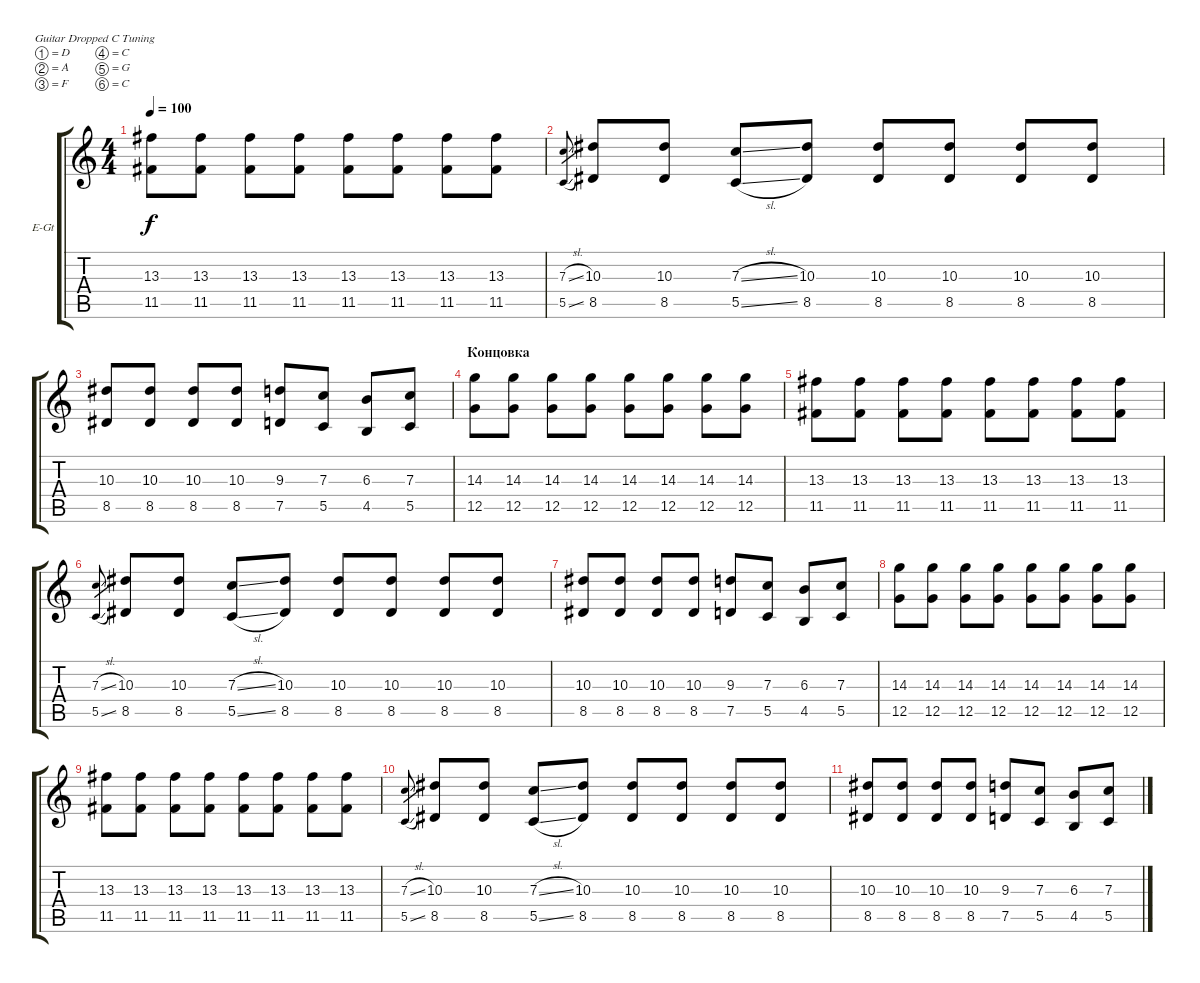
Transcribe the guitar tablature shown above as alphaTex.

\bracketExtendMode groupsimilarinstruments
\firstSystemTrackNameOrientation horizontal
\otherSystemsTrackNameOrientation horizontal
\track ("Mich Mars Lead" "E-Gt") {instrument distortionguitar}
\staff {score tabs}
\tuning (D4 A3 F3 C3 G2 C2)
\ts (4 4)
\tempo 100
\clef g2
\ks c
(11.5 13.3).8{dy f} (11.5 13.3).8 (11.5 13.3).8 (11.5 13.3).8 (11.5 13.3).8 (11.5 13.3).8 (11.5 13.3).8 (11.5 13.3).8 |
(7.3{sl} 5.5{sl}).8{gr} (10.3 8.5).8 (10.3 8.5).8 (7.3{sl} 5.5{sl}).8 (10.3 8.5).8 (10.3 8.5).8 (10.3 8.5).8 (10.3 8.5).8 (10.3 8.5).8 |
(10.3 8.5).8 (10.3 8.5).8 (10.3 8.5).8 (10.3 8.5).8 (9.3 7.5).8 (7.3 5.5).8 (6.3 4.5).8 (7.3 5.5).8 |
\section ("" "Концовка")
(14.3 12.5).8 (14.3 12.5).8 (14.3 12.5).8 (14.3 12.5).8 (14.3 12.5).8 (14.3 12.5).8 (14.3 12.5).8 (14.3 12.5).8 |
(11.5 13.3).8 (11.5 13.3).8 (11.5 13.3).8 (11.5 13.3).8 (11.5 13.3).8 (11.5 13.3).8 (11.5 13.3).8 (11.5 13.3).8 |
(7.3{sl} 5.5{sl}).8{gr} (10.3 8.5).8 (10.3 8.5).8 (7.3{sl} 5.5{sl}).8 (10.3 8.5).8 (10.3 8.5).8 (10.3 8.5).8 (10.3 8.5).8 (10.3 8.5).8 |
(10.3 8.5).8 (10.3 8.5).8 (10.3 8.5).8 (10.3 8.5).8 (9.3 7.5).8 (7.3 5.5).8 (6.3 4.5).8 (7.3 5.5).8 |
(14.3 12.5).8 (14.3 12.5).8 (14.3 12.5).8 (14.3 12.5).8 (14.3 12.5).8 (14.3 12.5).8 (14.3 12.5).8 (14.3 12.5).8 |
(11.5 13.3).8 (11.5 13.3).8 (11.5 13.3).8 (11.5 13.3).8 (11.5 13.3).8 (11.5 13.3).8 (11.5 13.3).8 (11.5 13.3).8 |
(7.3{sl} 5.5{sl}).8{gr} (10.3 8.5).8 (10.3 8.5).8 (7.3{sl} 5.5{sl}).8 (10.3 8.5).8 (10.3 8.5).8 (10.3 8.5).8 (10.3 8.5).8 (10.3 8.5).8 |
(10.3 8.5).8 (10.3 8.5).8 (10.3 8.5).8 (10.3 8.5).8 (9.3 7.5).8 (7.3 5.5).8 (6.3 4.5).8 (7.3 5.5).8
